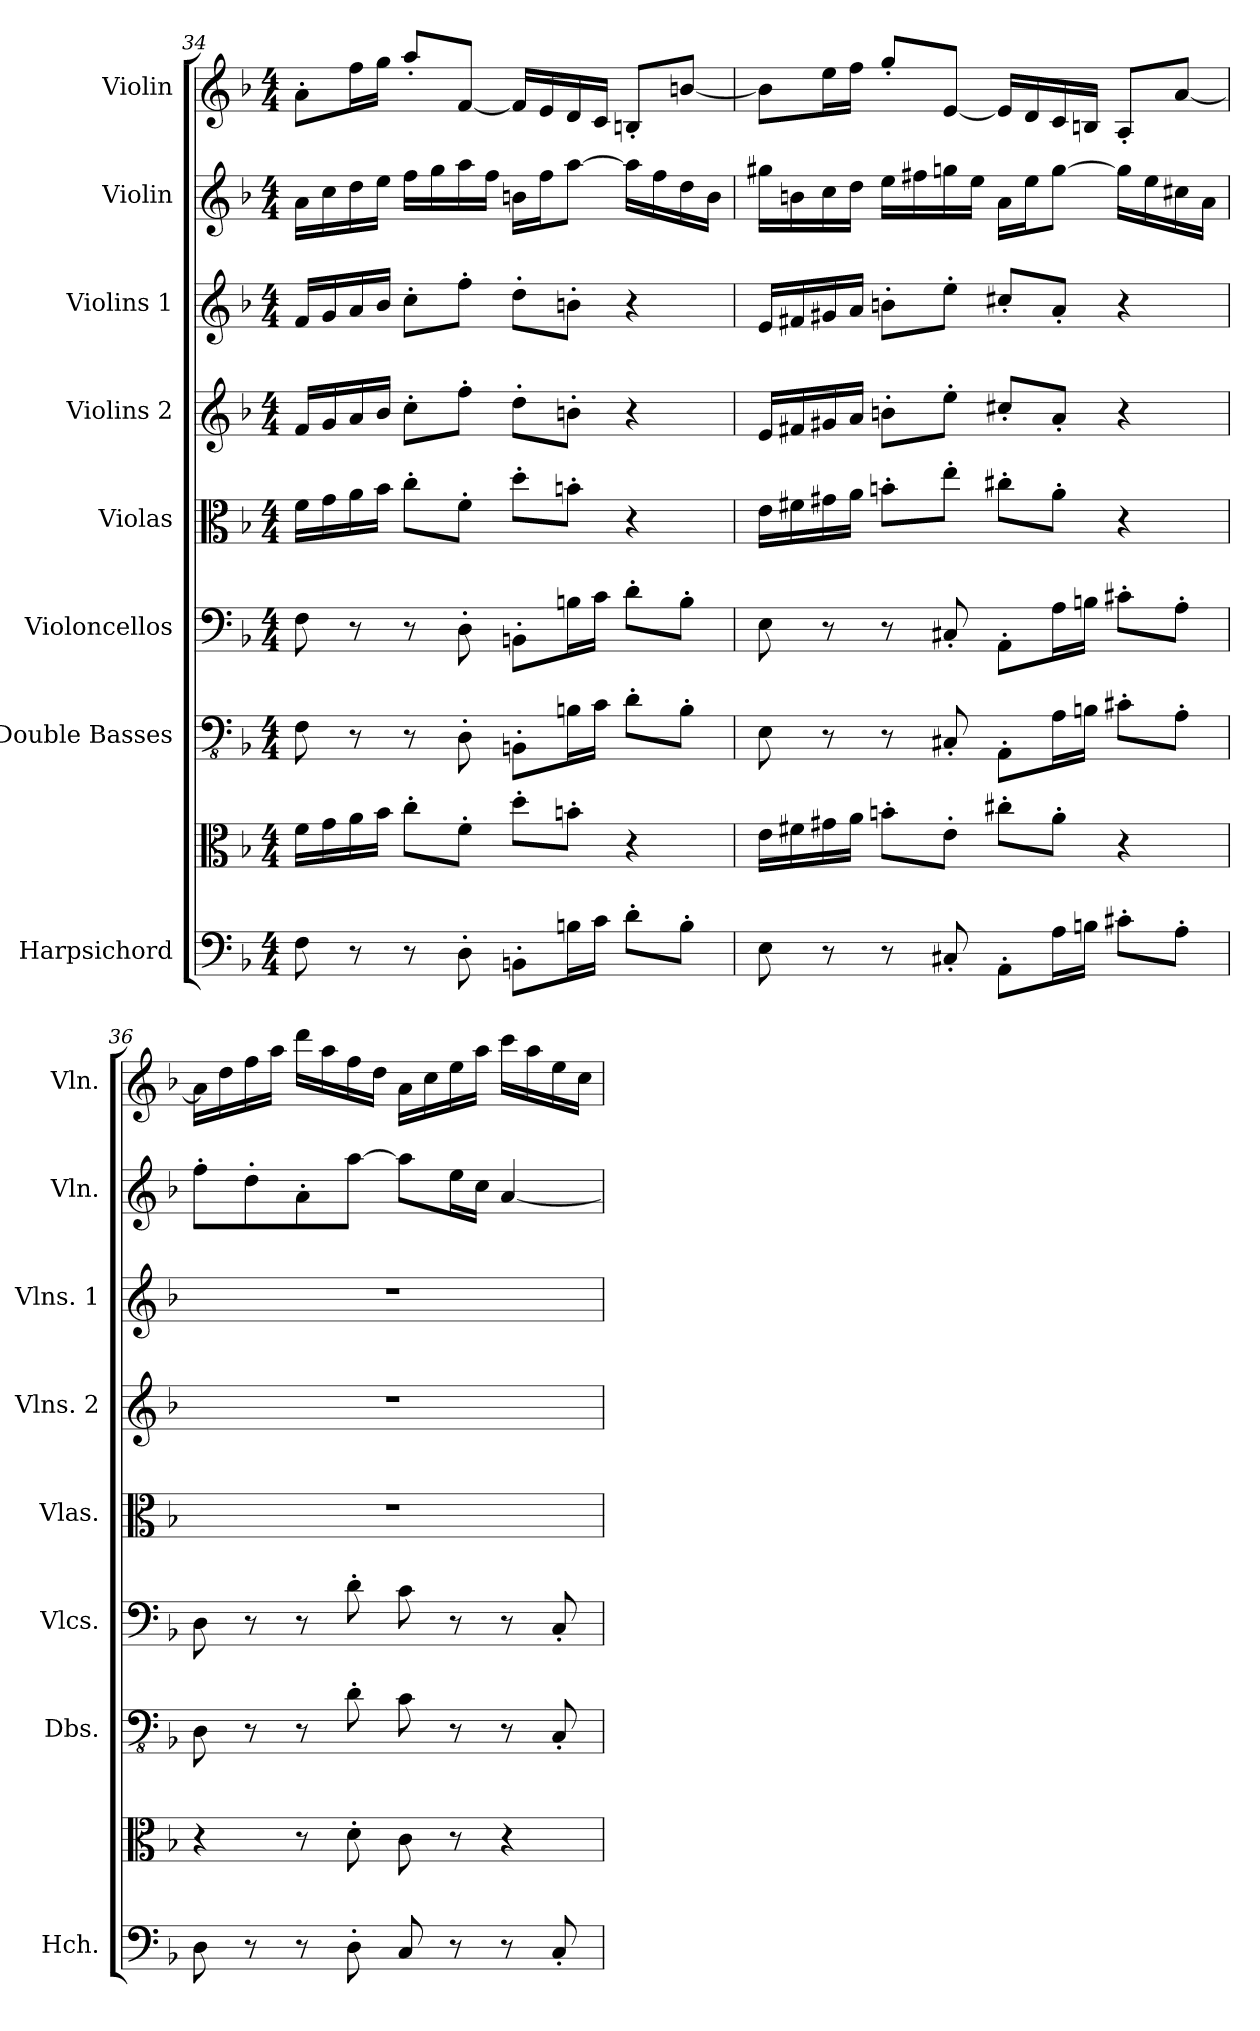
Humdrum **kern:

**kern	**kern	**kern	**kern	**kern	**kern	**kern	**kern	**kern
*part8	*part8	*part7	*part6	*part5	*part4	*part3	*part2	*part1
*staff9	*staff8	*staff7	*staff6	*staff5	*staff4	*staff3	*staff2	*staff1
*I"Harpsichord	*	*I"Double Basses	*I"Violoncellos	*I"Violas	*I"Violins 2	*I"Violins 1	*I"Violin	*I"Violin
*I'Hch.	*	*I'Dbs.	*I'Vlcs.	*I'Vlas.	*I'Vlns. 2	*I'Vlns. 1	*I'Vln.	*I'Vln.
!!LO:PB:g=z
*clefF4	*clefC3	*clefFv4	*clefF4	*clefC3	*clefG2	*clefG2	*clefG2	*clefG2
*k[b-]	*k[b-]	*k[b-]	*k[b-]	*k[b-]	*k[b-]	*k[b-]	*k[b-]	*k[b-]
*F:	*F:	*F:	*F:	*F:	*F:	*F:	*F:	*F:
*M4/4	*M4/4	*M4/4	*M4/4	*M4/4	*M4/4	*M4/4	*M4/4	*M4/4
=34	=34	=34	=34	=34	=34	=34	=34	=34
8F\	16f\LL	8FF\	8F\	16f\LL	16f/LL	16f/LL	16a\LL	8a'\L
.	16g\	.	.	16g\	16g/	16g/	16cc\	.
8r	16a\	8r	8r	16a\	16a/	16a/	16dd\	16ff\L
.	16b-\JJ	.	.	16b-\JJ	16b-/JJ	16b-/JJ	16ee\JJ	16gg\JJ
8r	8cc'\L	8r	8r	8cc'\L	8cc'\L	8cc'\L	16ff\LL	8aa'/L
.	.	.	.	.	.	.	16gg\	.
8D'\	8f'\J	8DD'\	8D'\	8f'\J	8ff'\J	8ff'\J	16aa\	[8f/J
.	.	.	.	.	.	.	16ff\JJ	.
8BBn'\L	8dd'\L	8BBBn'\L	8BBn'\L	8dd'\L	8dd'\L	8dd'\L	16bn\LL	16f/LL]
.	.	.	.	.	.	.	16ff\J	16e/
16Bn\L	8bn'\J	16BBn\L	16Bn\L	8bn'\J	8bn'\J	8bn'\J	[8aa\J	16d/
16c\JJ	.	16C\JJ	16c\JJ	.	.	.	.	16c/JJ
8d'\L	4r	8D'\L	8d'\L	4r	4r	4r	16aa\LL]	8Bn'/L
.	.	.	.	.	.	.	16ff\	.
8B'\J	.	8BB'\J	8B'\J	.	.	.	16dd\	[8bn/J
.	.	.	.	.	.	.	16b\JJ	.
!!LO:PB:g=z
=35	=35	=35	=35	=35	=35	=35	=35	=35
8E\	16e\LL	8EE\	8E\	16e\LL	16e/LL	16e/LL	16gg#X\LL	8b\L]
.	16f#X\	.	.	16f#X\	16f#X/	16f#X/	16bn\	.
8r	16g#X\	8r	8r	16g#X\	16g#X/	16g#X/	16cc\	16ee\L
.	16a\JJ	.	.	16a\JJ	16a/JJ	16a/JJ	16dd\JJ	16ff\JJ
8r	8bn'\L	8r	8r	8bn'\L	8bn'\L	8bn'\L	16ee\LL	8gg'/L
.	.	.	.	.	.	.	16ff#X\	.
8C#X'/	8e'\J	8CC#X'/	8C#X'/	8ee'\J	8ee'\J	8ee'\J	16ggn\	[8e/J
.	.	.	.	.	.	.	16ee\JJ	.
8AA'\L	8cc#X'\L	8AAA'\L	8AA'\L	8cc#X'\L	8cc#X'/L	8cc#X'/L	16a\LL	16e/LL]
.	.	.	.	.	.	.	16ee\J	16d/
16A\L	8a'\J	16AA\L	16A\L	8a'\J	8a'/J	8a'/J	[8gg\J	16c/
16Bn\JJ	.	16BBn\JJ	16Bn\JJ	.	.	.	.	16Bn/JJ
8c#X'\L	4r	8C#X'\L	8c#X'\L	4r	4r	4r	16gg\LL]	8A'/L
.	.	.	.	.	.	.	16ee\	.
8A'\J	.	8AA'\J	8A'\J	.	.	.	16cc#X\	[8a/J
.	.	.	.	.	.	.	16a\JJ	.
=36	=36	=36	=36	=36	=36	=36	=36	=36
8D\	4r	8DD\	8D\	1r	1r	1r	8ff'\L	16a\LL]
.	.	.	.	.	.	.	.	16dd\
8r	.	8r	8r	.	.	.	8dd'\	16ff\
.	.	.	.	.	.	.	.	16aa\JJ
8r	8r	8r	8r	.	.	.	8a'\	16ddd\LL
.	.	.	.	.	.	.	.	16aa\
8D'\	8d'\	8D'\	8d'\	.	.	.	[8aa\J	16ff\
.	.	.	.	.	.	.	.	16dd\JJ
8C/	8c\	8C\	8c\	.	.	.	8aa\L]	16a\LL
.	.	.	.	.	.	.	.	16cc\
8r	8r	8r	8r	.	.	.	16ee\L	16ee\
.	.	.	.	.	.	.	16cc\JJ	16aa\JJ
8r	4r	8r	8r	.	.	.	[4a/	16ccc\LL
.	.	.	.	.	.	.	.	16aa\
8C'/	.	8CC'/	8C'/	.	.	.	.	16ee\
.	.	.	.	.	.	.	.	16cc\JJ
=	=	=	=	=	=	=	=	=
*-	*-	*-	*-	*-	*-	*-	*-	*-
